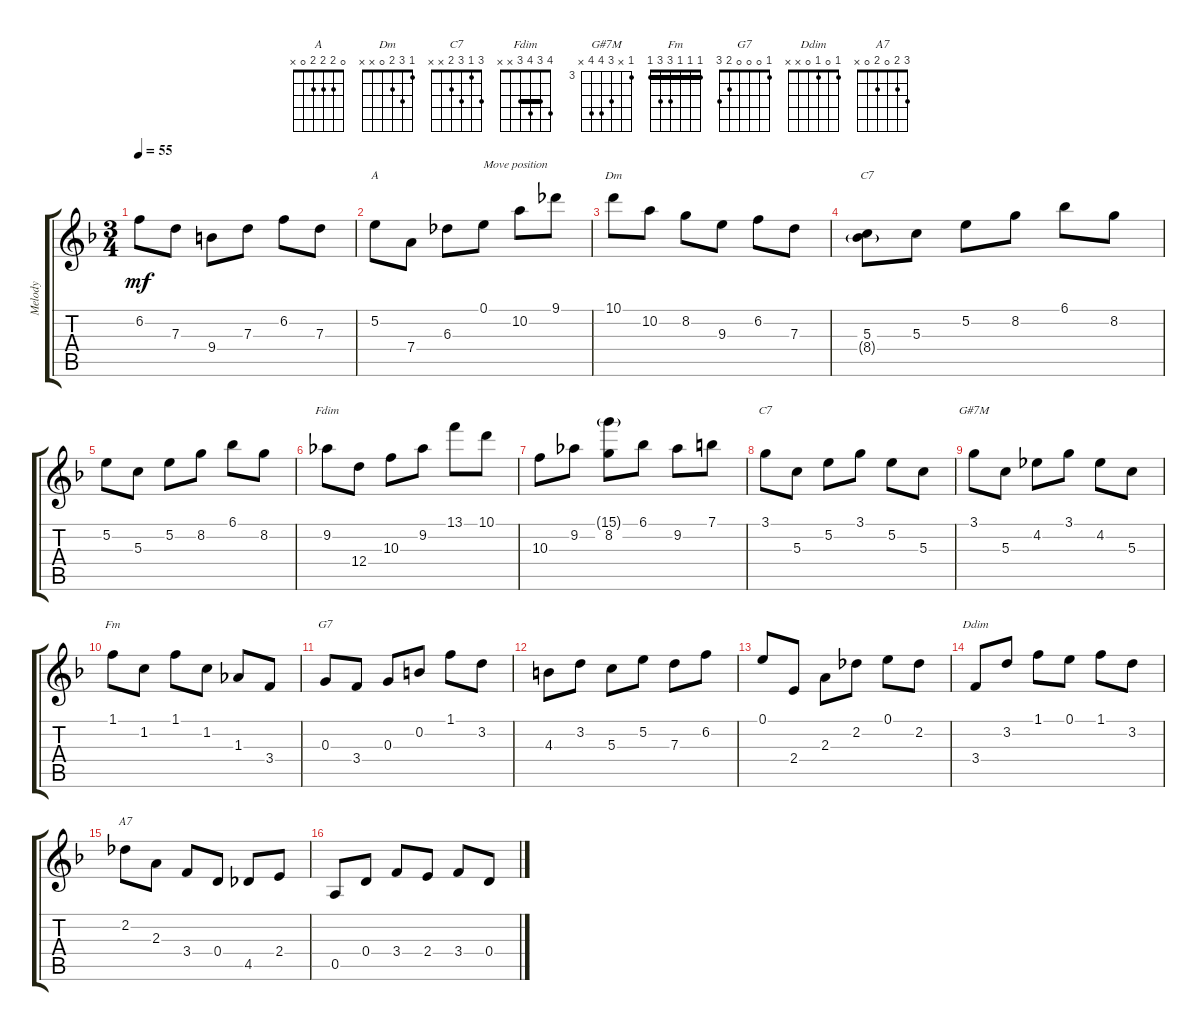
\track ("Melody" "Melody") {instrument acousticguitarnylon}
\staff {score tabs}
\tuning (E4 B3 G3 D3 A2 E2) {hide}
\chord ("A" 0 2 2 2 0 x)
\chord ("Dm" 1 3 2 0 x x)
\chord ("C7" 6 5 3 5 3 x) {firstfret 3 barre 3}
\chord ("Fdim" 4 3 4 3 x x) {barre 3}
\chord ("C7" 3 1 3 2 x x)
\chord ("G#7M" 3 x 5 6 6 x) {firstfret 3}
\chord ("Fm" 1 1 1 3 3 1) {barre 1}
\chord ("G7" 1 0 0 0 2 3)
\chord ("Ddim" 1 0 1 0 x x)
\chord ("A7" 3 2 0 2 0 x)
\ts (3 4)
\tempo 55
\clef g2
\ks dminor
6.2.8{dy mf} 7.3.8 9.4.8 7.3.8 6.2.8 7.3.8 |
5.2.8{ch "A"} 7.4.8 6.3.8 0.1.8{txt "Move position"} 10.2.8 9.1.8 |
10.1.8{ch "Dm"} 10.2.8 8.2.8 9.3.8 6.2.8 7.3.8 |
(5.3 8.4{g}).8{ch "C7"} 5.3.8 5.2.8 8.2.8 6.1.8 8.2.8 |
5.2.8 5.3.8 5.2.8 8.2.8 6.1.8 8.2.8 |
9.2.8{ch "Fdim"} 12.4.8 10.3.8 9.2.8 13.1.8 10.1.8 |
10.3.8 9.2.8 (15.1{g} 8.2).8 6.1.8 9.2.8 7.1.8 |
3.1.8{ch "C7"} 5.3.8 5.2.8 3.1.8 5.2.8 5.3.8 |
3.1.8{ch "G#7M"} 5.3.8 4.2.8 3.1.8 4.2.8 5.3.8 |
1.1.8{ch "Fm"} 1.2.8 1.1.8 1.2.8 1.3.8 3.4.8 |
0.3.8{ch "G7"} 3.4.8 0.3.8 0.2.8 1.1.8 3.2.8 |
4.3.8 3.2.8 5.3.8 5.2.8 7.3.8 6.2.8 |
0.1.8 2.4.8 2.3.8 2.2.8 0.1.8 2.2.8 |
3.4.8{ch "Ddim"} 3.2.8 1.1.8 0.1.8 1.1.8 3.2.8 |
2.2.8{ch "A7"} 2.3.8 3.4.8 0.4.8 4.5.8 2.4.8 |
0.5.8 0.4.8 3.4.8 2.4.8 3.4.8 0.4.8
